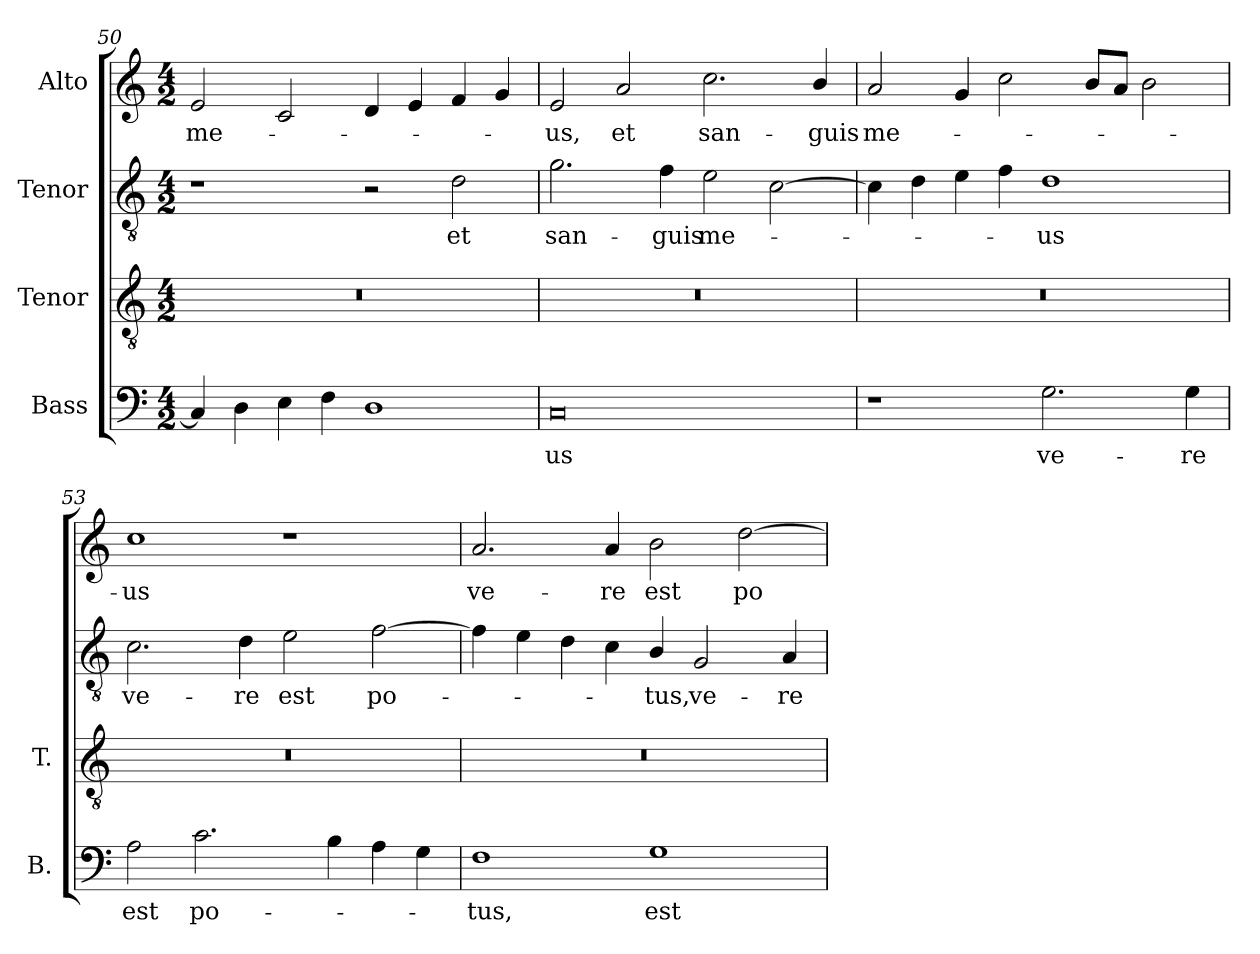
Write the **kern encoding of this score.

**kern	**text	**kern	**kern	**text	**kern	**text
*part4	*part4	*part3	*part2	*part2	*part1	*part1
*staff4	*staff4	*staff3	*staff2	*staff2	*staff1	*staff1
*I"Bass	*	*I"Tenor	*I"Tenor	*	*I"Alto	*
*I'B.	*	*I'T.	*	*	*	*
*clefF4	*	*clefGv2	*clefGv2	*	*clefG2	*
*	*	*ITrd7c12	*	*	*	*
*k[]	*	*k[]	*k[]	*	*k[]	*
*C:	*	*C:	*C:	*	*C:	*
*M4/2	*	*M4/2	*M4/2	*	*M4/2	*
=50	=50	=50	=50	=50	=50	=50
!	!	!LO:N:vis=1	!	!	!	!
!	!	!	!	!	!	!LO:LY:b:color=#000000
4Ci/]	.	0r	1r	.	2ei/	me-
4Di\	.	.	.	.	.	.
4Ei\	.	.	.	.	2ci/	.
4Fi\	.	.	.	.	.	.
1Di	.	.	2r	.	4di/	.
.	.	.	.	.	4ei/	.
!	!	!	!	!LO:LY:b:color=#000000	!	!
.	.	.	2di\	et	4fi/	.
.	.	.	.	.	4gi/	.
=51	=51	=51	=51	=51	=51	=51
!	!LO:LY:b:color=#000000	!LO:N:vis=1	!	!	!	!
!	!	!	!	!LO:LY:b:color=#000000	!	!
!	!	!	!	!	!	!LO:LY:b:color=#000000
0Ci	-us	0r	2.gi\	san-	2ei/	-us,
!	!	!	!	!	!	!LO:LY:b:color=#000000
.	.	.	.	.	2ai/	et
!	!	!	!	!LO:LY:b:color=#000000	!	!
.	.	.	4fi\	-guis	.	.
!	!	!	!	!LO:LY:b:color=#000000	!	!
!	!	!	!	!	!	!LO:LY:b:color=#000000
.	.	.	2ei\	me-	2.cci\	san-
.	.	.	[2ci\	.	.	.
!	!	!	!	!	!	!LO:LY:b:color=#000000
.	.	.	.	.	4bi/	-guis
=52	=52	=52	=52	=52	=52	=52
!	!	!LO:N:vis=1	!	!	!	!
!	!	!	!	!	!	!LO:LY:b:color=#000000
1r	.	0r	4ci\]	.	2ai/	me-
.	.	.	4di\	.	.	.
.	.	.	4ei\	.	4gi/	.
.	.	.	4fi\	.	2cci\	.
!	!LO:LY:b:color=#000000	!	!	!	!	!
!	!	!	!	!LO:LY:b:color=#000000	!	!
2.Gi\	ve-	.	1di	-us	.	.
.	.	.	.	.	8bi/L	.
.	.	.	.	.	8ai/J	.
.	.	.	.	.	2bi\	.
!	!LO:LY:b:color=#000000	!	!	!	!	!
4Gi\	-re	.	.	.	.	.
!!LO:LB:g=z
=53	=53	=53	=53	=53	=53	=53
!	!LO:LY:b:color=#000000	!LO:N:vis=1	!	!	!	!
!	!	!	!	!LO:LY:b:color=#000000	!	!
!	!	!	!	!	!	!LO:LY:b:color=#000000
2Ai\	est	0r	2.ci\	ve-	1cci	-us
!	!LO:LY:b:color=#000000	!	!	!	!	!
2.ci\	po-	.	.	.	.	.
!	!	!	!	!LO:LY:b:color=#000000	!	!
.	.	.	4di\	-re	.	.
!	!	!	!	!LO:LY:b:color=#000000	!	!
.	.	.	2ei\	est	1r	.
4Bi\	.	.	.	.	.	.
!	!	!	!	!LO:LY:b:color=#000000	!	!
4Ai\	.	.	[2fi\	po-	.	.
4Gi\	.	.	.	.	.	.
=54	=54	=54	=54	=54	=54	=54
!	!LO:LY:b:color=#000000	!LO:N:vis=1	!	!	!	!
!	!	!	!	!	!	!LO:LY:b:color=#000000
1Fi	-tus,	0r	4fi\]	.	2.ai/	ve-
.	.	.	4ei\	.	.	.
.	.	.	4di\	.	.	.
!	!	!	!	!	!	!LO:LY:b:color=#000000
.	.	.	4ci\	.	4ai/	-re
!	!LO:LY:b:color=#000000	!	!	!	!	!
!	!	!	!	!LO:LY:b:color=#000000	!	!
!	!	!	!	!	!	!LO:LY:b:color=#000000
1Gi	est	.	4Bi/	-tus,	2bi\	est
!	!	!	!	!LO:LY:b:color=#000000	!	!
.	.	.	2Gi/	ve-	.	.
!	!	!	!	!	!	!LO:LY:b:color=#000000
.	.	.	.	.	[2ddi\	po-
!	!	!	!	!LO:LY:b:color=#000000	!	!
.	.	.	4Ai/	-re	.	.
=	=	=	=	=	=	=
*-	*-	*-	*-	*-	*-	*-
